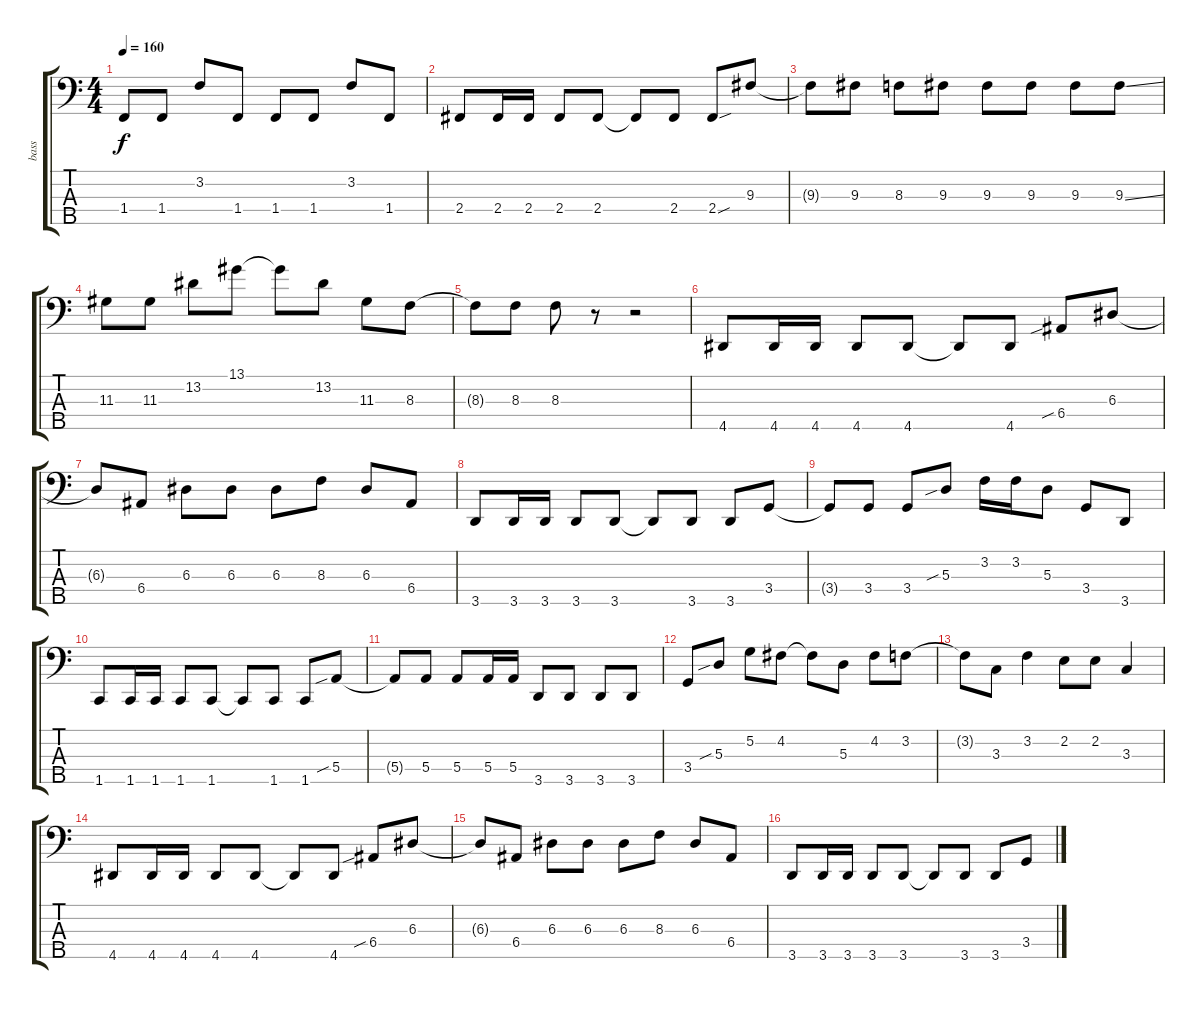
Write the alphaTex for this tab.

\track ("bass" "bass") {instrument electricbassfinger}
\staff {score tabs}
\tuning (G2 D2 A1 E1 B0) {hide}
\ts (4 4)
\tempo 160
\clef f4
\ks c
1.4{t}.8{dy f} 1.4.8 3.2.8 1.4.8 1.4.8 1.4.8 3.2.8 1.4.8 |
2.4.8 2.4.16 2.4.16 2.4.8 2.4.8 2.4{t}.8 2.4.8 2.4{sou}.8 9.3.8 |
9.3{t}.8 9.3.8 8.3.8 9.3.8 9.3.8 9.3.8 9.3.8 9.3{ss}.8 |
11.3.8 11.3.8 13.2.8 13.1.8 13.1{t}.8 13.2.8 11.3.8 8.3.8 |
8.3{t}.8 8.3.8 8.3.8 r.8 r.2 |
4.5.8 4.5.16 4.5.16 4.5.8 4.5.8 4.5{t}.8 4.5.8 6.4{sib}.8 6.3.8 |
6.3{t}.8 6.4.8 6.3.8 6.3.8 6.3.8 8.3.8 6.3.8 6.4.8 |
3.5.8 3.5.16 3.5.16 3.5.8 3.5.8 3.5{t}.8 3.5.8 3.5.8 3.4.8 |
3.4{t}.8 3.4.8 3.4.8 5.3{sib}.8 3.2.16 3.2.16 5.3.8 3.4.8 3.5.8 |
1.5.8 1.5.16 1.5.16 1.5.8 1.5.8 1.5{t}.8 1.5.8 1.5.8 5.4{sib}.8 |
5.4{t}.8 5.4.8 5.4.8 5.4.16 5.4.16 3.5.8 3.5.8 3.5.8 3.5.8 |
3.4.8 5.3{sib}.8 5.2.8 4.2.8 4.2{t}.8 5.3.8 4.2.8 3.2.8 |
3.2{t}.8 3.3.8 3.2.4 2.2.8 2.2.8 3.3.4 |
4.5.8 4.5.16 4.5.16 4.5.8 4.5.8 4.5{t}.8 4.5.8 6.4{sib}.8 6.3.8 |
6.3{t}.8 6.4.8 6.3.8 6.3.8 6.3.8 8.3.8 6.3.8 6.4.8 |
3.5.8 3.5.16 3.5.16 3.5.8 3.5.8 3.5{t}.8 3.5.8 3.5.8 3.4.8
